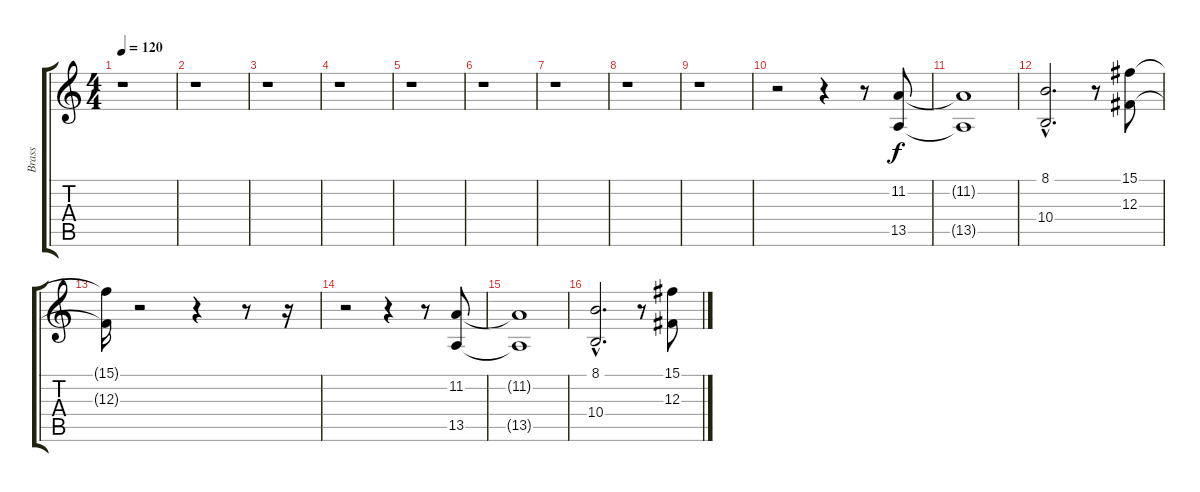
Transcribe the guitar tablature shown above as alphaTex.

\track ("Brass" "Brass") {instrument brasssection}
\staff {score tabs}
\tuning (Eb4 Bb3 Gb3 Db3 Ab2 Eb2) {hide}
\ts (4 4)
\tempo 120
\clef g2
\ks c
r.1{dy f} |
r.1 |
r.1 |
r.1 |
r.1 |
r.1 |
r.1 |
r.1 |
r.1 |
r.2 r.4 r.8 (11.2 13.5).8 |
(11.2{t} 13.5{t}).1 |
(8.1{hac} 10.4{hac}).2{d} r.8 (15.1 12.3).8 |
(15.1{t} 12.3{t}).16 r.2 r.4 r.8 r.16 |
r.2 r.4 r.8 (11.2 13.5).8 |
(11.2{t} 13.5{t}).1 |
(8.1{hac} 10.4{hac}).2{d} r.8 (15.1 12.3).8
